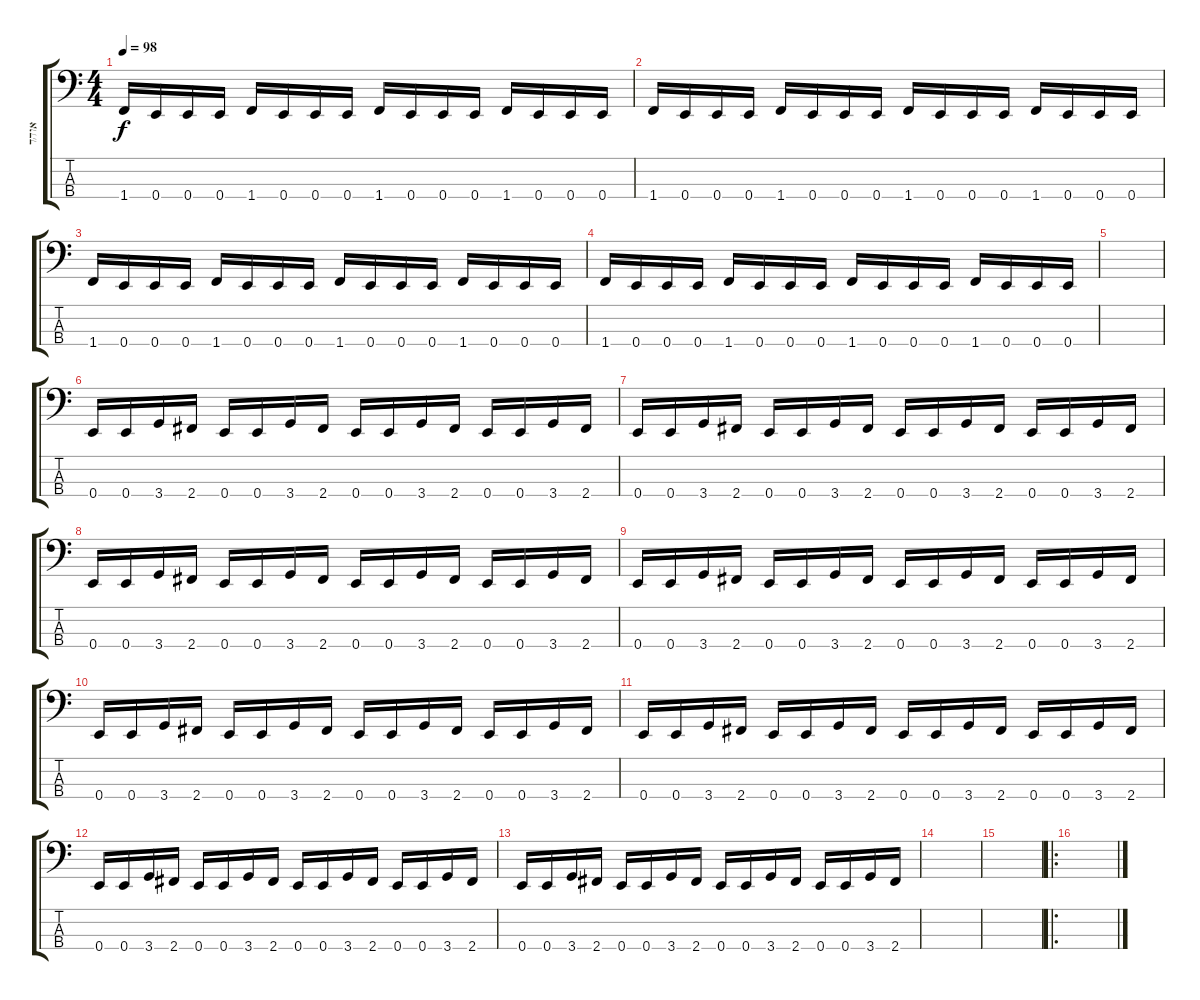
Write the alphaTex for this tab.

\track ("אוהד" "אוהד") {instrument slapbass1}
\staff {score tabs}
\tuning (G2 D2 A1 E1) {hide}
\ts (4 4)
\tempo 98
\clef f4
\ks c
1.4.16{dy f} 0.4.16 0.4.16 0.4.16 1.4.16 0.4.16 0.4.16 0.4.16 1.4.16 0.4.16 0.4.16 0.4.16 1.4.16 0.4.16 0.4.16 0.4.16 |
1.4.16 0.4.16 0.4.16 0.4.16 1.4.16 0.4.16 0.4.16 0.4.16 1.4.16 0.4.16 0.4.16 0.4.16 1.4.16 0.4.16 0.4.16 0.4.16 |
1.4.16 0.4.16 0.4.16 0.4.16 1.4.16 0.4.16 0.4.16 0.4.16 1.4.16 0.4.16 0.4.16 0.4.16 1.4.16 0.4.16 0.4.16 0.4.16 |
1.4.16 0.4.16 0.4.16 0.4.16 1.4.16 0.4.16 0.4.16 0.4.16 1.4.16 0.4.16 0.4.16 0.4.16 1.4.16 0.4.16 0.4.16 0.4.16 |
|
0.4.16 0.4.16 3.4.16 2.4.16 0.4.16 0.4.16 3.4.16 2.4.16 0.4.16 0.4.16 3.4.16 2.4.16 0.4.16 0.4.16 3.4.16 2.4.16 |
0.4.16 0.4.16 3.4.16 2.4.16 0.4.16 0.4.16 3.4.16 2.4.16 0.4.16 0.4.16 3.4.16 2.4.16 0.4.16 0.4.16 3.4.16 2.4.16 |
0.4.16 0.4.16 3.4.16 2.4.16 0.4.16 0.4.16 3.4.16 2.4.16 0.4.16 0.4.16 3.4.16 2.4.16 0.4.16 0.4.16 3.4.16 2.4.16 |
0.4.16 0.4.16 3.4.16 2.4.16 0.4.16 0.4.16 3.4.16 2.4.16 0.4.16 0.4.16 3.4.16 2.4.16 0.4.16 0.4.16 3.4.16 2.4.16 |
0.4.16 0.4.16 3.4.16 2.4.16 0.4.16 0.4.16 3.4.16 2.4.16 0.4.16 0.4.16 3.4.16 2.4.16 0.4.16 0.4.16 3.4.16 2.4.16 |
0.4.16 0.4.16 3.4.16 2.4.16 0.4.16 0.4.16 3.4.16 2.4.16 0.4.16 0.4.16 3.4.16 2.4.16 0.4.16 0.4.16 3.4.16 2.4.16 |
0.4.16 0.4.16 3.4.16 2.4.16 0.4.16 0.4.16 3.4.16 2.4.16 0.4.16 0.4.16 3.4.16 2.4.16 0.4.16 0.4.16 3.4.16 2.4.16 |
0.4.16 0.4.16 3.4.16 2.4.16 0.4.16 0.4.16 3.4.16 2.4.16 0.4.16 0.4.16 3.4.16 2.4.16 0.4.16 0.4.16 3.4.16 2.4.16 |
|
|
\ro
